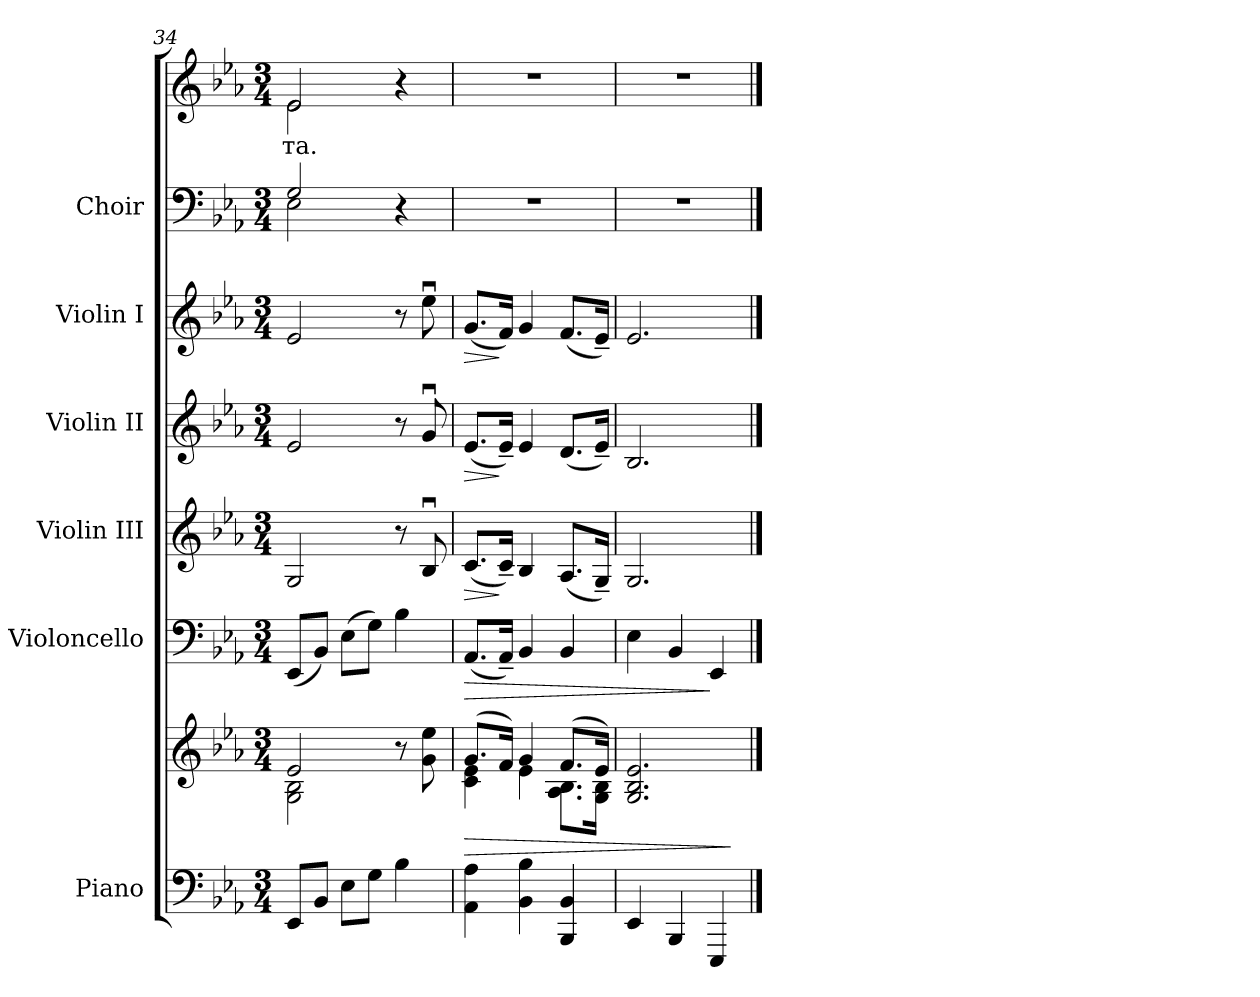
**kern	**kern	**dynam	**kern	**dynam	**kern	**dynam	**kern	**dynam	**kern	**dynam	**kern	**kern	**text
*part6	*part6	*part6	*part5	*part5	*part4	*part4	*part3	*part3	*part2	*part2	*part1	*part1	*part1
*staff8	*staff7	*staff7/8	*staff6	*staff6	*staff5	*staff5	*staff4	*staff4	*staff3	*staff3	*staff2	*staff1	*staff1
*I"Piano	*	*	*I"Violoncello	*	*I"Violin III	*	*I"Violin II	*	*I"Violin I	*	*I"Choir	*	*
*I'Pno.	*	*	*I'Vc.	*	*I'Vln. II	*	*I'Vln. II	*	*I'Vln. I	*	*I'Choir	*	*
*clefF4	*clefG2	*	*clefF4	*	*clefG2	*	*clefG2	*	*clefG2	*	*clefF4	*clefG2	*
*k[b-e-a-]	*k[b-e-a-]	*	*k[b-e-a-]	*	*k[b-e-a-]	*	*k[b-e-a-]	*	*k[b-e-a-]	*	*k[b-e-a-]	*k[b-e-a-]	*
*E-:	*E-:	*	*E-:	*	*E-:	*	*E-:	*	*E-:	*	*E-:	*E-:	*
*M3/4	*M3/4	*	*M3/4	*	*M3/4	*	*M3/4	*	*M3/4	*	*M3/4	*M3/4	*
=34	=34	=34	=34	=34	=34	=34	=34	=34	=34	=34	=34	=34	=34
*	*^	*	*	*	*	*	*	*	*	*	*^	*^	*
!	!	!	!	!	!	!	!	!	!	!	!	!	!	!	!	!LO:LY:b:color=#000000
8EE-i/L	2e-i/	2Gi\ 2B-i	.	(8EE-i/L	.	2Gi/	.	2e-i/	.	2e-i/	.	2Gi/	2E-i\	2e-i/	2e-i\	-та.
8BB-i/J	.	.	.	8BB-i/J)	.	.	.	.	.	.	.	.	.	.	.	.
8E-i\L	.	.	.	(8E-i\L	.	.	.	.	.	.	.	.	.	.	.	.
8Gi\J	.	.	.	8Gi\J)	.	.	.	.	.	.	.	.	.	.	.	.
4B-i\	8r	4ryy	.	4B-i\	.	8r	.	8r	.	8r	.	4r	4ryy	4r	4ryy	.
.	8gi\ 8ee-i	.	.	.	.	8B-ui/	.	8gui/	.	8ee-ui\	.	.	.	.	.	.
*	*	*	*	*	*	*	*	*	*	*	*	*v	*v	*	*	*
*	*	*	*	*	*	*	*	*	*	*	*	*	*v	*v	*
=35	=35	=35	=35	=35	=35	=35	=35	=35	=35	=35	=35	=35	=35	=35
!	!	!	!LO:HP:b	!	!LO:HP:b	!	!LO:HP:b	!	!LO:HP:b	!	!LO:HP:b	!LO:N:vis=1	!LO:N:vis=1	!
4AA-i\ 4A-i	(8.gi/L	4ci\ 4e-i	>	(8.AA-i/L	>	(8.ci/L	>	(8.e-i/L	>	(8.gi/L	>	2.r	2.r	.
.	16fi/Jk)	.	.	16AA-~i/Jk)	.	16c~i/Jk)	]	16e-~i/Jk)	]	16fi/Jk)	]	.	.	.
4BB-i\ 4B-i	4gi/	4e-i\	.	4BB-i/	.	4B-i/	.	4e-i/	.	4gi/	.	.	.	.
4BBB-i/ 4BB-i	(8.fi/L	8.A-i\ 8.B-iL	.	4BB-i/	.	(8.A-i/L	.	(8.di/L	.	(8.fi/L	.	.	.	.
.	16e-i/Jk)	16Gi\ 16B-iJk	.	.	.	16G~i/Jk)	.	16e-~i/Jk)	.	16e-~i/Jk)	.	.	.	.
=36	=36	=36	=36	=36	=36	=36	=36	=36	=36	=36	=36	=36	=36	=36
!	!	!	!	!	!	!	!	!	!	!	!	!LO:N:vis=1	!LO:N:vis=1	!
*	*v	*v	*	*	*	*	*	*	*	*	*	*	*	*
4EE-i/	2.Gi/ 2.B-i 2.e-i	.	4E-i\	.	2.Gi/	.	2.B-i/	.	2.e-i/	.	2.r	2.r	.
4BBB-i/	.	.	4BB-i/	.	.	.	.	.	.	.	.	.	.
4EEE-i/	.	.	4EE-i/	]	.	.	.	.	.	.	.	.	.
.	.	]	.	.	.	.	.	.	.	.	.	.	.
==	==	==	==	==	==	==	==	==	==	==	==	==	==
*-	*-	*-	*-	*-	*-	*-	*-	*-	*-	*-	*-	*-	*-
